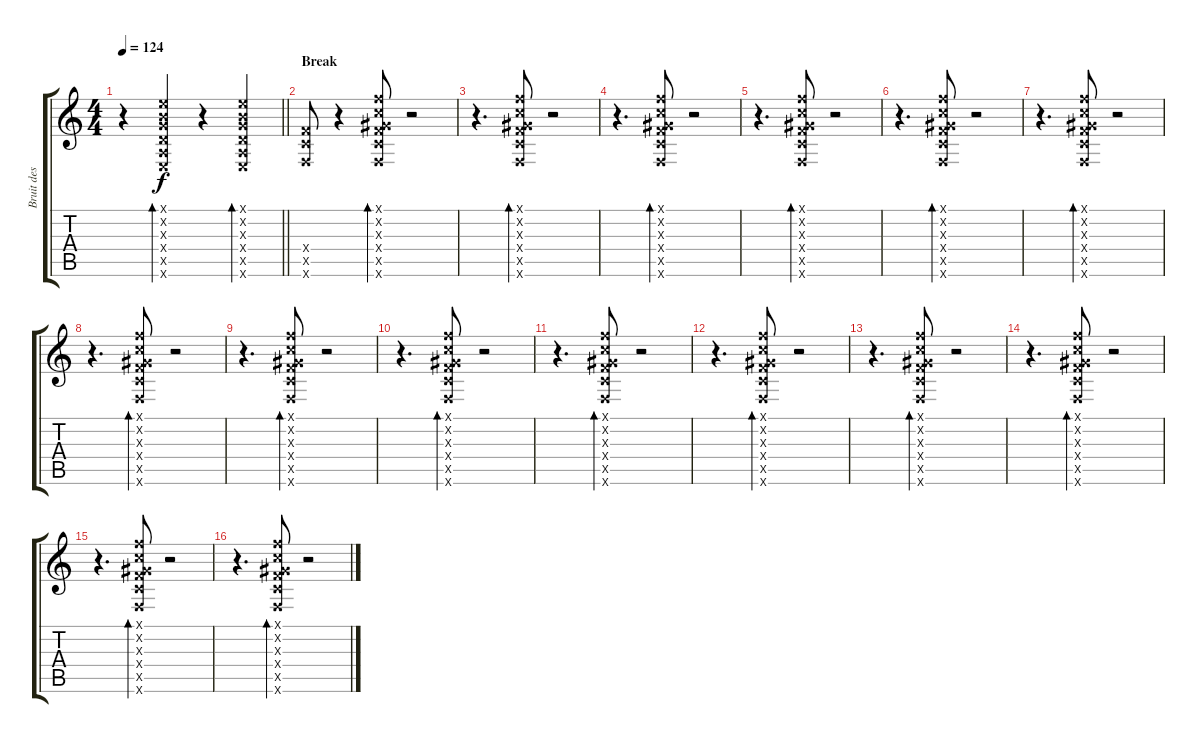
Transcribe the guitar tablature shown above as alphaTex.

\track ("Bruit des frets" "Bruit des ") {instrument acousticguitarnylon}
\staff {score tabs}
\tuning (E4 B3 G3 D3 A2 E2) {hide}
\ts (4 4)
\tempo 124
\clef g2
\barLineRight lightlight
\ks c
r.4{dy f} (0.1{x} 0.2{x} 0.3{x} 0.4{x} 0.5{x} 0.6{x}).4{bd 30} r.4 (0.1{x} 0.2{x} 0.3{x} 0.4{x} 0.5{x} 0.6{x}).4{bd 30} |
\section ("" "Break")
(3.4{x} 3.5{x} 1.6{x}).8{volume 12} r.4 (1.1{x} 1.2{x} 1.3{x} 3.4{x} 3.5{x} 1.6{x}).8{bd 60} r.2 |
r.4{d} (1.1{x} 1.2{x} 1.3{x} 3.4{x} 3.5{x} 1.6{x}).8{bd 60} r.2 |
r.4{d} (1.1{x} 1.2{x} 1.3{x} 3.4{x} 3.5{x} 1.6{x}).8{bd 60} r.2 |
r.4{d} (1.1{x} 1.2{x} 1.3{x} 3.4{x} 3.5{x} 1.6{x}).8{bd 60} r.2 |
r.4{d} (1.1{x} 1.2{x} 1.3{x} 3.4{x} 3.5{x} 1.6{x}).8{bd 60} r.2 |
r.4{d} (1.1{x} 1.2{x} 1.3{x} 3.4{x} 3.5{x} 1.6{x}).8{bd 60} r.2 |
r.4{d} (1.1{x} 1.2{x} 1.3{x} 3.4{x} 3.5{x} 1.6{x}).8{bd 60} r.2 |
r.4{d} (1.1{x} 1.2{x} 1.3{x} 3.4{x} 3.5{x} 1.6{x}).8{bd 60} r.2 |
r.4{d} (1.1{x} 1.2{x} 1.3{x} 3.4{x} 3.5{x} 1.6{x}).8{bd 60} r.2 |
r.4{d} (1.1{x} 1.2{x} 1.3{x} 3.4{x} 3.5{x} 1.6{x}).8{bd 60} r.2 |
r.4{d} (1.1{x} 1.2{x} 1.3{x} 3.4{x} 3.5{x} 1.6{x}).8{bd 60} r.2 |
r.4{d} (1.1{x} 1.2{x} 1.3{x} 3.4{x} 3.5{x} 1.6{x}).8{bd 60} r.2 |
r.4{d} (1.1{x} 1.2{x} 1.3{x} 3.4{x} 3.5{x} 1.6{x}).8{bd 60} r.2 |
r.4{d} (1.1{x} 1.2{x} 1.3{x} 3.4{x} 3.5{x} 1.6{x}).8{bd 60} r.2 |
r.4{d} (1.1{x} 1.2{x} 1.3{x} 3.4{x} 3.5{x} 1.6{x}).8{bd 60} r.2
